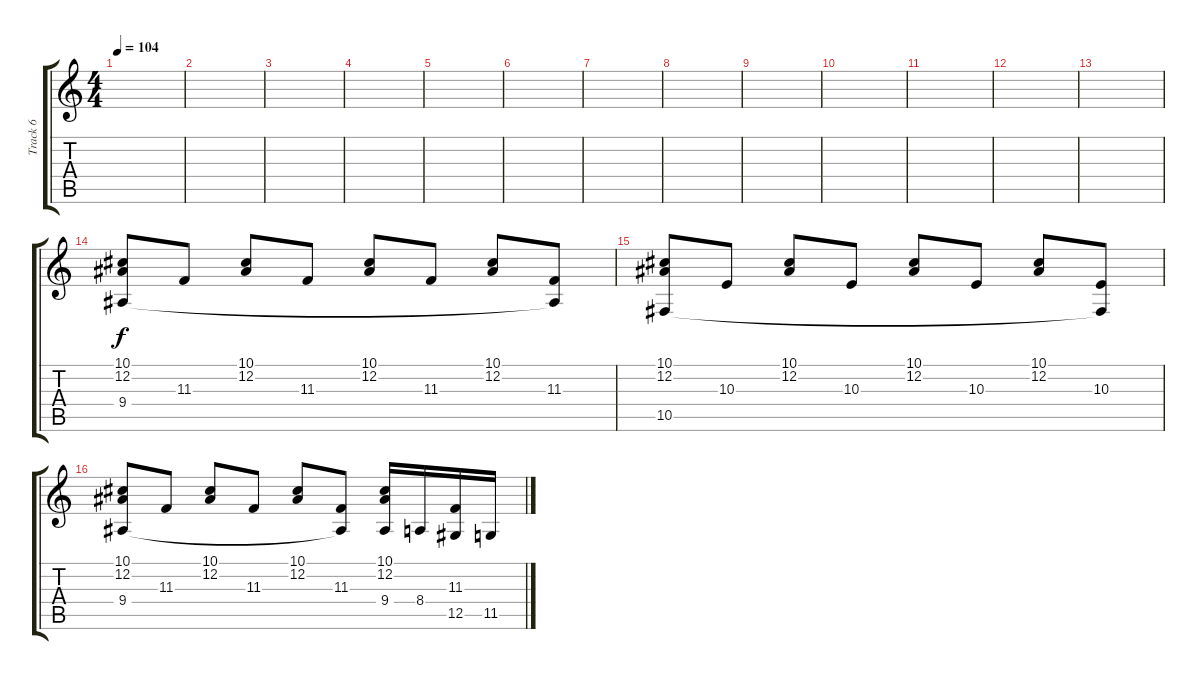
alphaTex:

\track ("Track 6" "Track 6") {instrument acousticgrandpiano}
\staff {score tabs}
\tuning (Eb4 Bb3 Gb3 Db3 Ab2 Eb2) {hide}
\ts (4 4)
\tempo 104
\clef g2
\ks c
|
|
|
|
|
|
|
|
|
|
|
|
|
(10.1 12.2 9.4).8 11.3.8 (10.1 12.2).8 11.3.8 (10.1 12.2).8 11.3.8 (10.1 12.2).8 (11.3 9.4{t}).8 |
(10.1 12.2 10.5).8 10.3.8 (10.1 12.2).8 10.3.8 (10.1 12.2).8 10.3.8 (10.1 12.2).8 (10.3 10.5{t}).8 |
(10.1 12.2 9.4).8 11.3.8 (10.1 12.2).8 11.3.8 (10.1 12.2).8 (11.3 9.4{t}).8 (10.1 12.2 9.4).16 8.4.16 (11.3 12.5).16 11.5.16
